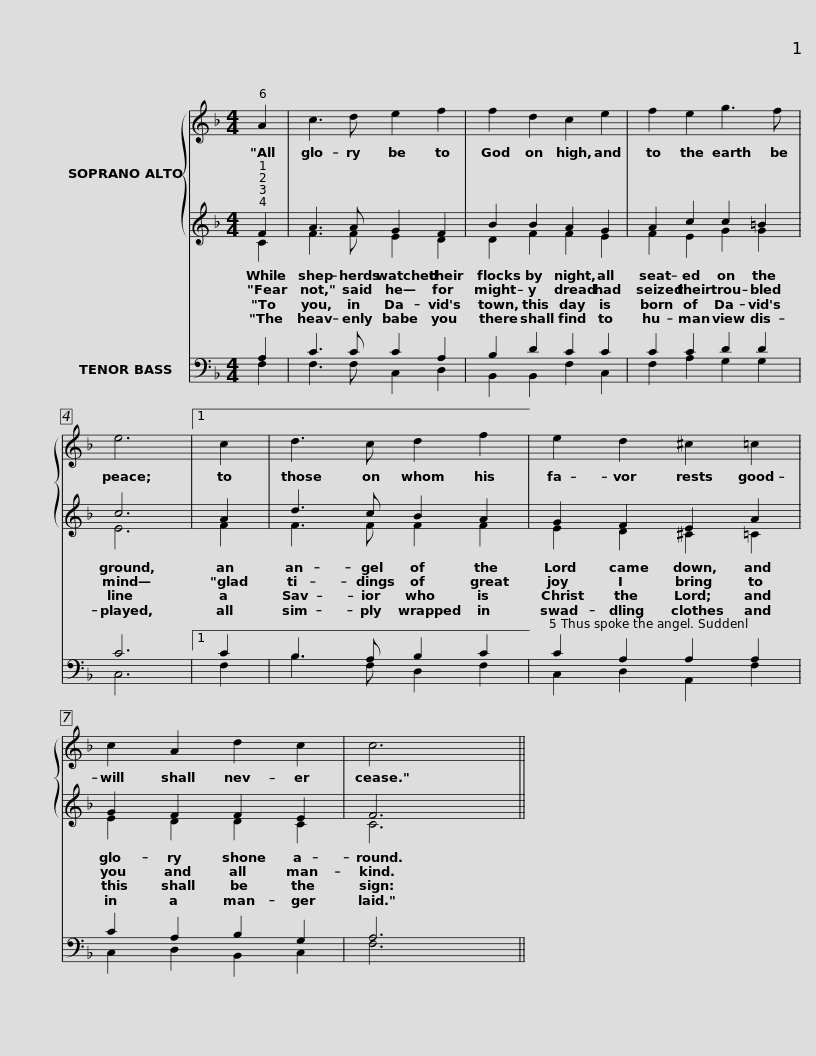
X:1
%%score { 1 | ( 2 3 ) } ( 4 5 )
L:1/8
M:4/4
I:linebreak $
K:F
V:1 treble
V:2 treble
V:3 treble
V:4 bass
V:5 bass
V:1
 A2 | c3 d e2 f2 | f2 d2 c2 e2 | f2 e2 g3 f | e6 |1$ %5
 c2 | d3 c d2 f2 | e2 d2 ^c2 =c2 | c2 A2 d2 c2 | c6 x2 || %10
V:2
 F2 | A3 A G2 F2 | B2 B2 A2 G2 | A2 c2 c2 =B2 | c6 |1$ %5
 A2 | d3 c B2 A2 | G2 F2 E2 A2 | G2 F2 F2 E2 | F6 x2 || %10
V:3
 C2 | F3 F E2 D2 | D2 F2 F2 E2 | F2 E2 G2 G2 | E6 |1$ %5
 F2 | F3 F F2 F2 | E2 D2 ^C2 =C2 | E2 D2 D2 C2 | C6 x2 || %10
V:4
 A,2 | C3 C C2 A,2 | B,2 D2 C2 C2 | C2 C2 D2 D2 | C6 |1$ %5
 C2 | B,3 A, B,2 C2 | C2 A,2 A,2 A,2 | C2 A,2 B,2 G,2 | A,6 x2 || %10
V:5
 F,2 | F,3 F, C,2 D,2 | B,,2 B,,2 F,2 C,2 | F,2 A,2 G,2 G,2 | C,6 |1$ %5
 F,2 | B,3 F, D,2 F,2 | C,2 D,2 A,,2 F,2 | C,2 D,2 B,,2 C,2 | F,6 x2 || %10
